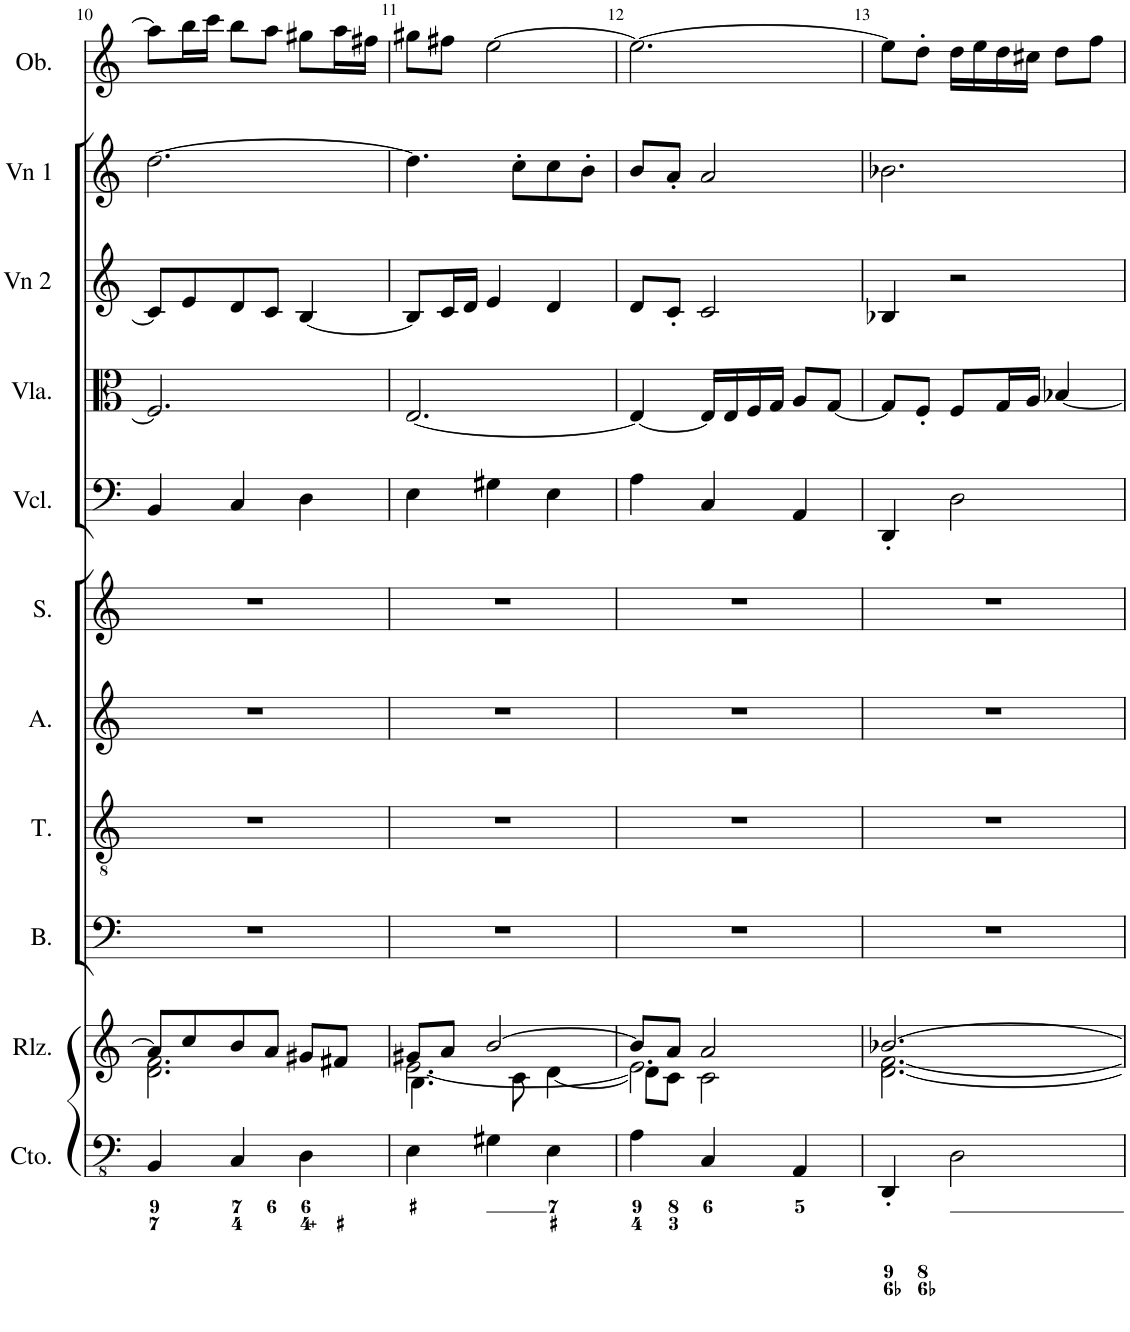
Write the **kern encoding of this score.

**kern	**kern	**kern	**kern	**kern	**kern	**kern	**kern	**kern	**kern	**kern	**kern	**kern
*part13	*part12	*part11	*part10	*part9	*part8	*part7	*part6	*part5	*part4	*part3	*part2	*part1
*staff13	*staff12	*staff11	*staff10	*staff9	*staff8	*staff7	*staff6	*staff5	*staff4	*staff3	*staff2	*staff1
*I"Continuo	*I"Rlzn.	*I"Bass	*I"Tenor	*I"Alto	*I"Soprano	*I"Contrabass	*I"'Cello/Cb	*I"Viola	*I"Violin 2	*I"Violin 1	*I"OboeXEQ	*I"Oboe
*I'Cto.	*I'Rlz.	*I'B.	*I'T.	*I'A.	*I'S.	*I'Cb	*	*I'Vla.	*I'Vn 2	*I'Vn 1	*I'Ob	*I'Ob.
!!LO:PB:g=z
*clefFv4	*clefG2	*clefF4	*clefGv2	*clefG2	*clefG2	*clefFv4	*clefF4	*clefC3	*clefG2	*clefG2	*clefG2	*clefG2
*	*	*	*	*	*	*Trd7c12	*	*	*	*	*	*
*k[]	*k[]	*k[]	*k[]	*k[]	*k[]	*k[]	*k[]	*k[]	*k[]	*k[]	*k[]	*k[]
*M3/4	*M3/4	*M3/4	*M3/4	*M3/4	*M3/4	*M3/4	*M3/4	*M3/4	*M3/4	*M3/4	*M3/4	*M3/4
=10	=10	=10	=10	=10	=10	=10	=10	=10	=10	=10	=10	=10
*	*^	*	*	*	*	*	*	*	*	*	*	*
4BBB/	8a/L]	2.d\ 2.f\	2.r	2.r	2.r	2.r	4BBB	4BB/	2.F/]	8c/L]	[2.dd\	8aa\L]	8aa\L]
.	8cc/	.	.	.	.	.	.	.	.	8e/	.	16bb\L	16bb\L
.	.	.	.	.	.	.	.	.	.	.	.	16ccc\JJ	16ccc\JJ
4CC/	8b/	.	.	.	.	.	4CC	4C/	.	8d/	.	8bb\L	8bb\L
.	8a/J	.	.	.	.	.	.	.	.	8c/J	.	8aa\J	8aa\J
4DD\	8g#X/L	.	.	.	.	.	4DD	4D\	.	[4B/	.	8gg#X\L	8gg#X\L
.	8f#X/J	.	.	.	.	.	.	.	.	.	.	16aa\L	16aa\L
.	.	.	.	.	.	.	.	.	.	.	.	16ff#X\JJ	16ff#X\JJ
=11	=11	=11	=11	=11	=11	=11	=11	=11	=11	=11	=11	=11	=11
*	*	*^	*	*	*	*	*	*	*	*	*	*	*
4EE\	8g#X/L	[2.e\	4.B\	2.r	2.r	2.r	2.r	4EE	4E\	[2.E/	8B/L]	4.dd\]	8gg#X\L	8gg#X\L
.	8a/J	.	.	.	.	.	.	.	.	.	16c/L	.	8ff#X\J	8ff#X\J
.	.	.	.	.	.	.	.	.	.	.	16d/JJ	.	.	.
4GG#X\	[2b/	.	.	.	.	.	.	4GG#X	4G#X\	.	4e/	.	[2ee	[2ee\
.	.	.	8c\	.	.	.	.	.	.	.	.	8cc'\L	.	.
4EE\	.	.	[4d\	.	.	.	.	4EE	4E\	.	4d/	8cc\	.	.
.	.	.	.	.	.	.	.	.	.	.	.	8b'\J	.	.
=12	=12	=12	=12	=12	=12	=12	=12	=12	=12	=12	=12	=12	=12	=12
4AA\	8b/L]	2.e\]	8d\L]	2.r	2.r	2.r	2.r	4AA	4A\	4E/_	8d/L	8b/L	2.ee_	2.ee\_
.	8a/J	.	8c\J	.	.	.	.	.	.	.	8c'/J	8a'/J	.	.
4CC/	2a/	.	2c\	.	.	.	.	4CC	4C/	16E/LL]	2c/	2a/	.	.
.	.	.	.	.	.	.	.	.	.	16E/	.	.	.	.
.	.	.	.	.	.	.	.	.	.	16F/	.	.	.	.
.	.	.	.	.	.	.	.	.	.	16G/JJ	.	.	.	.
4AAA/	.	.	.	.	.	.	.	4AAA	4AA/	8A/L	.	.	.	.
.	.	.	.	.	.	.	.	.	.	[8G/J	.	.	.	.
*	*	*v	*v	*	*	*	*	*	*	*	*	*	*	*
=13	=13	=13	=13	=13	=13	=13	=13	=13	=13	=13	=13	=13	=13
4DDD'/	[2.b-X/	[2.d\ [2.f\	2.r	2.r	2.r	2.r	4DDD	4DD'/	8G/L]	4B-X/	2.b-X\	8ee\L]	8ee\L]
.	.	.	.	.	.	.	.	.	8F'/J	.	.	8dd'\J	8dd'\J
2DD\	.	.	.	.	.	.	4DD	2D\	8F/L	2r	.	16dd\LL	16dd\LL
.	.	.	.	.	.	.	.	.	.	.	.	16ee\J	16ee\
.	.	.	.	.	.	.	.	.	16G/L	.	.	16dd\L	16dd\
.	.	.	.	.	.	.	.	.	16A/JJ	.	.	16cc#X\JJ	16cc#X\JJ
.	.	.	.	.	.	.	4r	.	[4B-X/	.	.	8dd\L	8dd\L
.	.	.	.	.	.	.	.	.	.	.	.	8ff\J	8ff\J
*	*v	*v	*	*	*	*	*	*	*	*	*	*	*
=	=	=	=	=	=	=	=	=	=	=	=	=
*-	*-	*-	*-	*-	*-	*-	*-	*-	*-	*-	*-	*-
